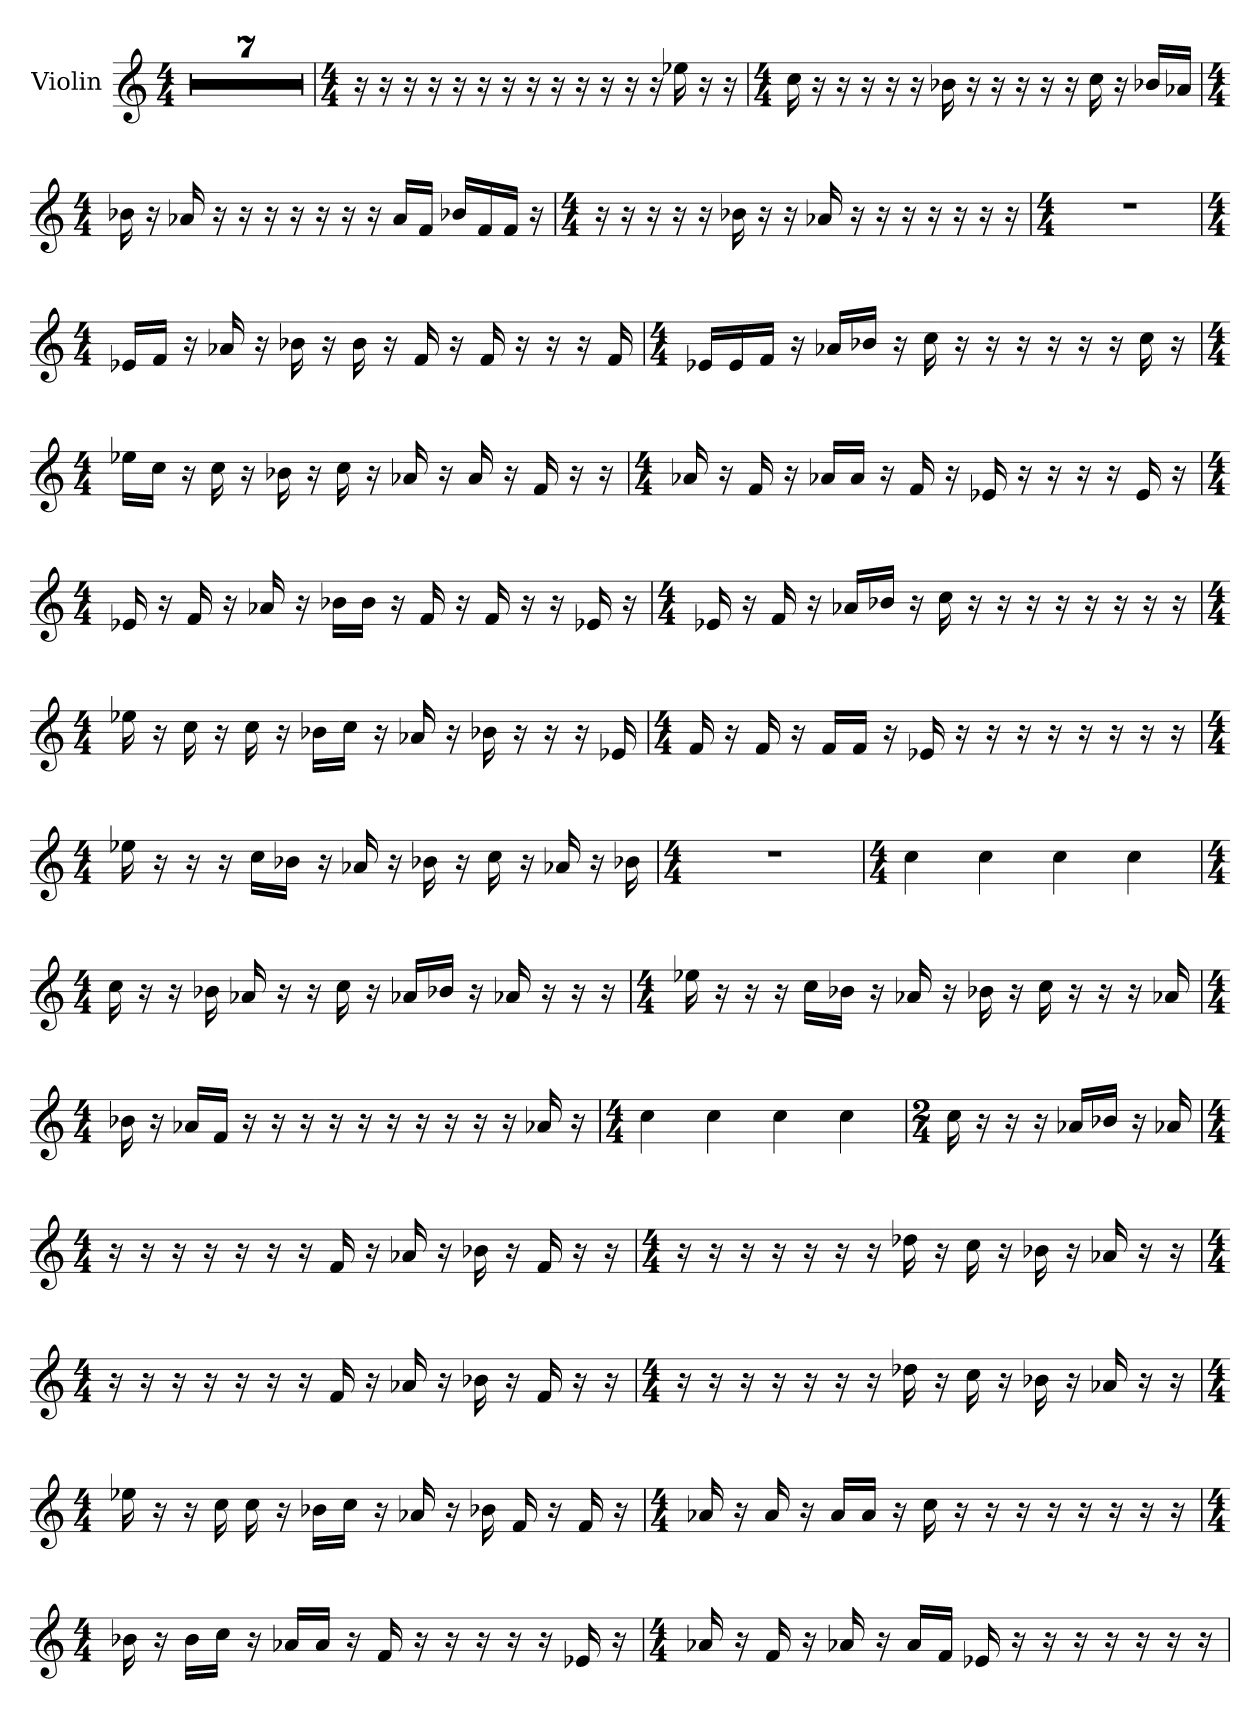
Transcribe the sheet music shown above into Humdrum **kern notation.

**kern
*part1
*staff1
*I"Violin
*I'Vln
*M4/4
=
1r
=
*M4/4
1r
=
*M4/4
1r
=
*M4/4
1r
=
*M4/4
1r
=
*M4/4
1r
=
*M4/4
1r
=
*M4/4
16r
16r
16r
16r
16r
16r
16r
16r
16r
16r
16r
16r
16r
16ee-X
16r
16r
=
*M4/4
16cc
16r
16r
16r
16r
16r
16b-X
16r
16r
16r
16r
16r
16cc
16r
16b-XLL
16a-XJJ
=
*M4/4
16b-X
16r
16a-X
16r
16r
16r
16r
16r
16r
16r
16a-LL
16fJJ
16b-XLL
16f
16fJJ
16r
=
*M4/4
16r
16r
16r
16r
16r
16b-X
16r
16r
16a-X
16r
16r
16r
16r
16r
16r
16r
=
*M4/4
1r
=
*M4/4
16e-XLL
16fJJ
16r
16a-X
16r
16b-X
16r
16b-
16r
16f
16r
16f
16r
16r
16r
16f
=
*M4/4
16e-XLL
16e-
16fJJ
16r
16a-XLL
16b-XJJ
16r
16cc
16r
16r
16r
16r
16r
16r
16cc
16r
=
*M4/4
16ee-XLL
16ccJJ
16r
16cc
16r
16b-X
16r
16cc
16r
16a-X
16r
16a-
16r
16f
16r
16r
=
*M4/4
16a-X
16r
16f
16r
16a-XLL
16a-JJ
16r
16f
16r
16e-X
16r
16r
16r
16r
16e-
16r
=
*M4/4
16e-X
16r
16f
16r
16a-X
16r
16b-XLL
16b-JJ
16r
16f
16r
16f
16r
16r
16e-X
16r
=
*M4/4
16e-X
16r
16f
16r
16a-XLL
16b-XJJ
16r
16cc
16r
16r
16r
16r
16r
16r
16r
16r
=
*M4/4
16ee-X
16r
16cc
16r
16cc
16r
16b-XLL
16ccJJ
16r
16a-X
16r
16b-X
16r
16r
16r
16e-X
=
*M4/4
16f
16r
16f
16r
16fLL
16fJJ
16r
16e-X
16r
16r
16r
16r
16r
16r
16r
16r
=
*M4/4
16ee-X
16r
16r
16r
16ccLL
16b-XJJ
16r
16a-X
16r
16b-X
16r
16cc
16r
16a-X
16r
16b-X
=
*M4/4
1r
=
*M4/4
4cc
4cc
4cc
4cc
=
*M4/4
16cc
16r
16r
16b-X
16a-X
16r
16r
16cc
16r
16a-XLL
16b-XJJ
16r
16a-X
16r
16r
16r
=
*M4/4
16ee-X
16r
16r
16r
16ccLL
16b-XJJ
16r
16a-X
16r
16b-X
16r
16cc
16r
16r
16r
16a-X
=
*M4/4
16b-X
16r
16a-XLL
16fJJ
16r
16r
16r
16r
16r
16r
16r
16r
16r
16r
16a-X
16r
=
*M4/4
4cc
4cc
4cc
4cc
=
*M2/4
16cc
16r
16r
16r
16a-XLL
16b-XJJ
16r
16a-X
=
*M4/4
16r
16r
16r
16r
16r
16r
16r
16f
16r
16a-X
16r
16b-X
16r
16f
16r
16r
=
*M4/4
16r
16r
16r
16r
16r
16r
16r
16dd-X
16r
16cc
16r
16b-X
16r
16a-X
16r
16r
=
*M4/4
16r
16r
16r
16r
16r
16r
16r
16f
16r
16a-X
16r
16b-X
16r
16f
16r
16r
=
*M4/4
16r
16r
16r
16r
16r
16r
16r
16dd-X
16r
16cc
16r
16b-X
16r
16a-X
16r
16r
=
*M4/4
16ee-X
16r
16r
16cc
16cc
16r
16b-XLL
16ccJJ
16r
16a-X
16r
16b-X
16f
16r
16f
16r
=
*M4/4
16a-X
16r
16a-
16r
16a-LL
16a-JJ
16r
16cc
16r
16r
16r
16r
16r
16r
16r
16r
=
*M4/4
16b-X
16r
16b-LL
16ccJJ
16r
16a-XLL
16a-JJ
16r
16f
16r
16r
16r
16r
16r
16e-X
16r
=
*M4/4
16a-X
16r
16f
16r
16a-X
16r
16a-LL
16fJJ
16e-X
16r
16r
16r
16r
16r
16r
16r
=
*-
